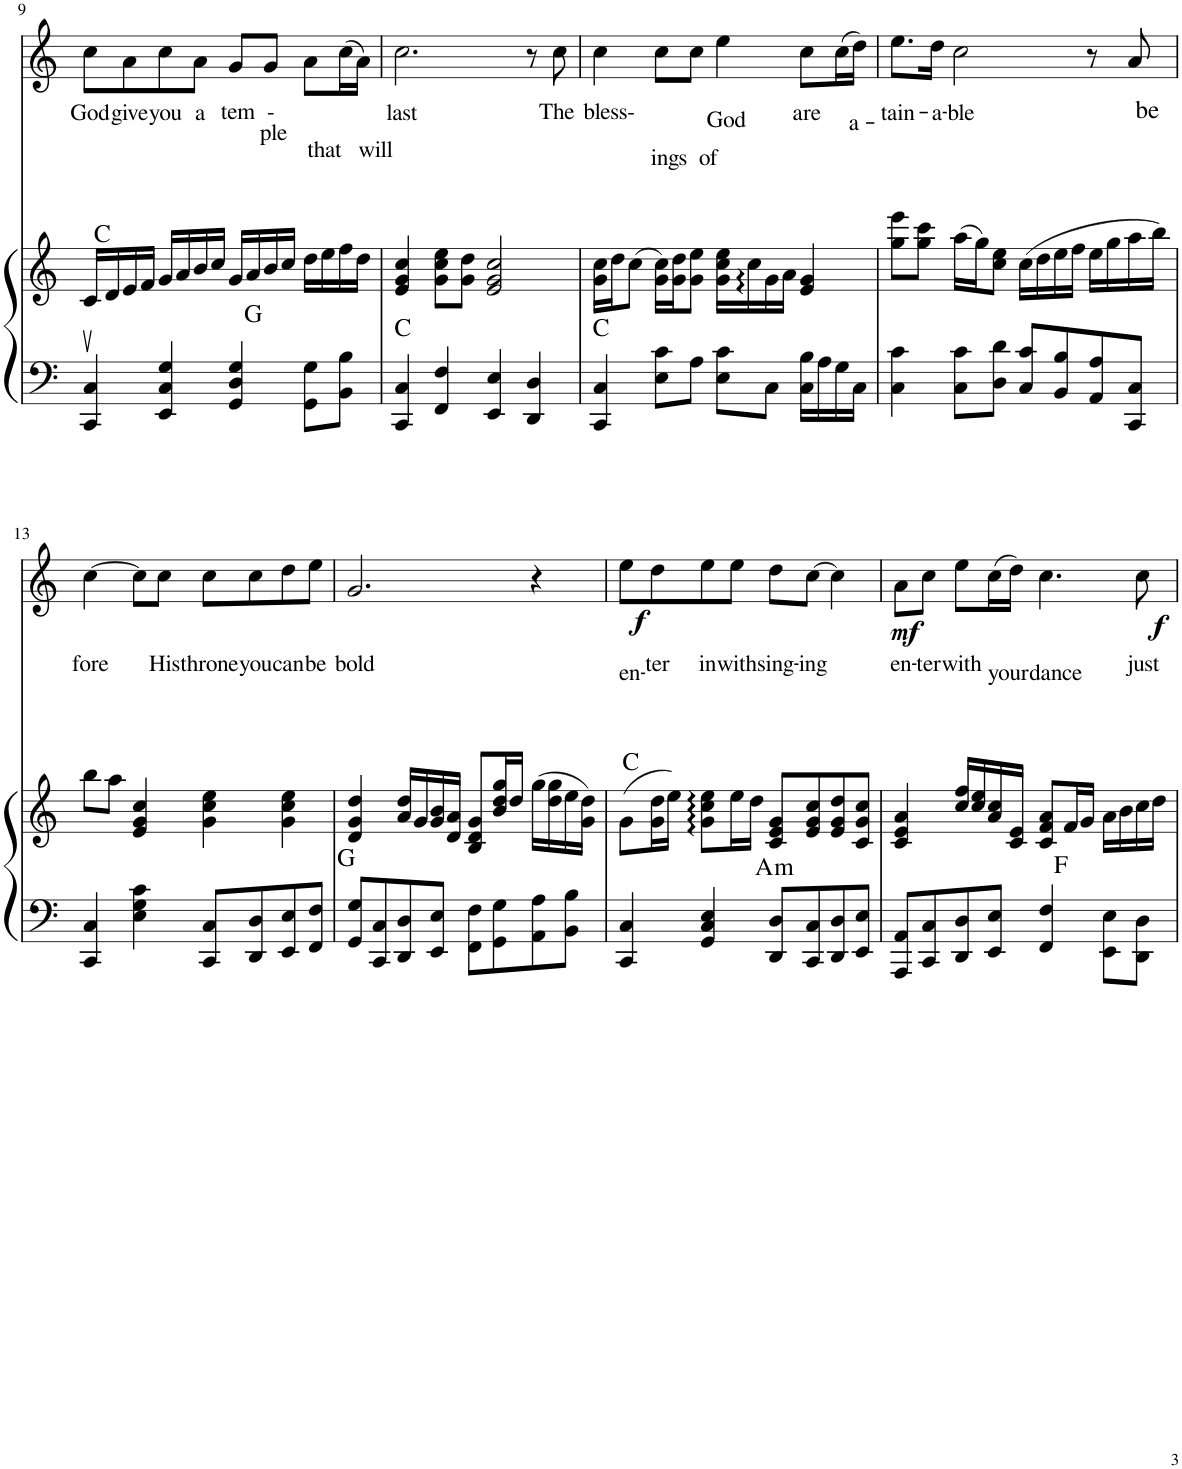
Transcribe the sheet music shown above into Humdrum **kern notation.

**kern	**kern	**harte	**kern	**text	**dynam	**harte
*part2	*part2	*part2	*part1	*part1	*part1	*part1
*staff3	*staff2	*	*staff1	*staff1	*staff1	*
*I"Piano	*	*	*I"Voice	*	*	*
*I'Pno	*	*	*	*	*	*
!!LO:PB:g=z
*clefF4	*clefG2	*	*clefG2	*	*	*
*k[]	*k[]	*	*k[]	*	*	*
*M4/4	*M4/4	*	*M4/4	*	*	*
=9	=9	=9	=9	=9	=9	=9
!	!	!	!	!LO:LY:b	!	!
4CC/ 4C/	16c/LL	.	8cc\L	God	.	C:maj
.	16d/	.	.	.	.	.
!	!	!	!	!LO:LY:b	!	!
.	16e/	.	8a\	give	.	.
.	16f/JJ	.	.	.	.	.
!	!	!	!	!LO:LY:b	!	!
4EE/ 4C/ 4G/	16g/LL	.	8cc\	you	.	.
.	16a/	.	.	.	.	.
!	!	!	!	!LO:LY:b	!	!
.	16b/	.	8a\J	a	.	.
.	16cc/JJ	.	.	.	.	.
!	!	!	!LO:TX:b:t=tem  -	!	!	!
4GG/ 4D/ 4G/	16g/LL	G:maj	8g/L	.	.	.
.	16a/	.	.	.	.	.
!	!	!	!LO:TX:b:t=ple	!	!	!
.	16b/	.	8g/J	.	.	.
.	16cc/JJ	.	.	.	.	.
!	!	!	!LO:TX:b:t=that   will	!	!	!
8GG\ 8G\L	16dd\LL	.	8a\L	.	.	.
.	16ee\	.	.	.	.	.
8BB\ 8B\J	16ff\	.	(16cc\L	.	.	.
.	16dd\JJ	.	16a\JJ)	.	.	.
=10	=10	=10	=10	=10	=10	=10
!	!	!	!	!LO:LY:b	!	!
4CC/ 4C/	4e/ 4g/ 4cc/	C:maj	2.cc\	last	.	.
4FF/ 4F/	8g\ 8cc\ 8ee\L	.	.	.	.	.
.	8g\ 8dd\J	.	.	.	.	.
4EE/ 4E/	2e/ 2g/ 2cc/	.	.	.	.	.
4DD/ 4D/	.	.	8r	.	.	.
!	!	!	!LO:TX:b:t=The	!	!	!
.	.	.	8cc\	.	.	.
=11	=11	=11	=11	=11	=11	=11
!	!	!	!LO:TX:b:t=bless-	!	!	!
4CC/ 4C/	16g\ 16cc\LL	C:maj	4cc\	.	.	.
.	16dd\J	.	.	.	.	.
.	(8cc\J	.	.	.	.	.
!	!	!	!LO:TX:b:t=ings  of	!	!	!
8E\ 8c\L	16g\ 16cc\LL)	.	8cc\L	.	.	.
.	16g\ 16dd\J	.	.	.	.	.
8A\J	8g\ 8ee\J	.	8cc\J	.	.	.
!	!	!	!	!LO:LY:b	!	!
8E\ 8c\L	16g\ 16cc\ 16ee\LL	.	4ee\	God	.	.
.	16cc\	.	.	.	.	.
8C\J	16g\	.	.	.	.	.
.	16a\JJ	.	.	.	.	.
!	!	!	!	!LO:LY:b	!	!
16C\ 16B\LL	4e/ 4g/	.	8cc\L	are	.	.
16A\	.	.	.	.	.	.
!	!	!	!	!LO:LY:b	!	!
16G\	.	.	(16cc\L	a-	.	.
16C\JJ	.	.	16dd\JJ)	.	.	.
=12	=12	=12	=12	=12	=12	=12
!	!	!	!	!LO:LY:b	!	!
4C\ 4c\	8gg\ 8eee\L	.	8.ee\L	tain-	.	.
.	8gg\ 8ccc\J	.	.	.	.	.
!	!	!	!	!LO:LY:b	!	!
.	.	.	16dd\Jk	a-	.	.
!	!	!	!	!LO:LY:b	!	!
8C\ 8c\L	(16aa\LL	.	2cc\	ble	.	.
.	16gg\J)	.	.	.	.	.
8D\ 8d\J	8cc\ 8ee\J	.	.	.	.	.
8C/ 8c/L	(16cc\LL	.	.	.	.	.
.	16dd\	.	.	.	.	.
8BB/ 8B/	16ee\	.	.	.	.	.
.	16ff\JJ	.	.	.	.	.
8AA/ 8A/	16ee\LL	.	8r	.	.	.
.	16gg\	.	.	.	.	.
!	!	!	!LO:TX:b:t=be	!	!	!
8CC/ 8C/J	16aa\	.	8a/	.	.	.
.	16bb\JJ)	.	.	.	.	.
!!LO:LB:g=z
=13	=13	=13	=13	=13	=13	=13
!	!	!	!	!LO:LY:b	!	!
4CC/ 4C/	8bb\L	.	[4cc\	fore	.	.
.	8aa\J	.	.	.	.	.
4E\ 4G\ 4c\	4e/ 4g/ 4cc/	.	8cc\L]	.	.	.
!	!	!	!	!LO:LY:b	!	!
.	.	.	8cc\J	His	.	.
!	!	!	!	!LO:LY:b	!	!
8CC/ 8C/L	4g\ 4cc\ 4ee\	.	8cc\L	throne	.	.
!	!	!	!	!LO:LY:b	!	!
8DD/ 8D/	.	.	8cc\	you	.	.
!	!	!	!	!LO:LY:b	!	!
8EE/ 8E/	4g\ 4cc\ 4ee\	.	8dd\	can	.	.
!	!	!	!	!LO:LY:b	!	!
8FF/ 8F/J	.	.	8ee\J	be	.	.
=14	=14	=14	=14	=14	=14	=14
!	!	!	!	!LO:LY:b	!	!
8GG/ 8G/L	4d/ 4g/ 4dd/	G:maj	2.g/	bold	.	.
8CC/ 8C/	.	.	.	.	.	.
8DD/ 8D/	16a/ 16dd/LL	.	.	.	.	.
.	16g/	.	.	.	.	.
8EE/ 8E/J	16g/ 16b/	.	.	.	.	.
.	16d/ 16a/JJ	.	.	.	.	.
8FF\ 8F\L	8B/ 8d/ 8g/L	.	.	.	.	.
8GG\ 8G\	16b/ 16dd/ 16gg/L	.	.	.	.	.
.	16dd/JJ	.	.	.	.	.
8AA\ 8A\	(16gg\LL	.	4r	.	.	.
.	16dd\ 16gg\	.	.	.	.	.
8BB\ 8B\J	16ee\	.	.	.	.	.
.	16g\ 16dd\JJ)	.	.	.	.	.
=15	=15	=15	=15	=15	=15	=15
!	!	!	!	!LO:LY:b	!LO:DY:b	!
4CC/ 4C/	(8g\L	.	8ee\L	en-	f	C:maj
!	!	!	!	!LO:LY:b	!	!
.	16g\ 16dd\L	.	8dd\	ter	.	.
.	16ee\JJ)	.	.	.	.	.
!	!	!	!	!LO:LY:b	!	!
4GG/ 4C/ 4E/	8g\ 8cc\ 8ee\L	.	8ee\	in	.	.
!	!	!	!	!LO:LY:b	!	!
.	16ee\L	.	8ee\J	with	.	.
.	16dd\JJ	.	.	.	.	.
!	!	!	!	!LO:LY:b	!	!
8DD/ 8D/L	8c/ 8e/ 8g/L	.	8dd\L	sing-	.	.
!	!	!	!	!LO:LY:b	!	!
8CC/ 8C/	8e/ 8g/ 8cc/	.	[8cc\J	ing	.	.
8DD/ 8D/	8e/ 8g/ 8dd/	.	4cc\]	.	.	.
8EE/ 8E/J	8c/ 8g/ 8cc/J	.	.	.	.	.
=16	=16	=16	=16	=16	=16	=16
!	!	!	!	!LO:LY:b	!LO:DY:b	!
8AAA/ 8AA/L	4c/ 4e/ 4a/	.	8a\L	en-	mf	.
!	!	!	!	!LO:LY:b	!	!
8CC/ 8C/	.	.	8cc\J	-ter	.	.
!	!	!	!	!LO:LY:b	!	!
8DD/ 8D/	16cc/ 16ff/LL	.	8ee\L	with	.	.
.	16cc/ 16ee/	.	.	.	.	.
!	!	!	!	!LO:LY:b	!	!
8EE/ 8E/J	16a/ 16cc/	.	(16cc\L	your	.	.
.	16c/ 16e/JJ	.	16dd\JJ)	.	.	.
!	!	!LO:H:n=1:kt=m	!	!LO:LY:b	!	!
4FF/ 4F/	8c/ 8f/ 8a/L	A:min F:maj	4.cc\	dance	.	.
.	16f/L	.	.	.	.	.
.	16g/JJ	.	.	.	.	.
8EE\ 8E\L	16a\LL	.	.	.	.	.
.	16b\	.	.	.	.	.
!	!	!	!	!LO:LY:b	!LO:DY:b	!
8DD\ 8D\J	16cc\	.	8cc\	just	f	.
.	16dd\JJ	.	.	.	.	.
=	=	=	=	=	=	=
*-	*-	*-	*-	*-	*-	*-
